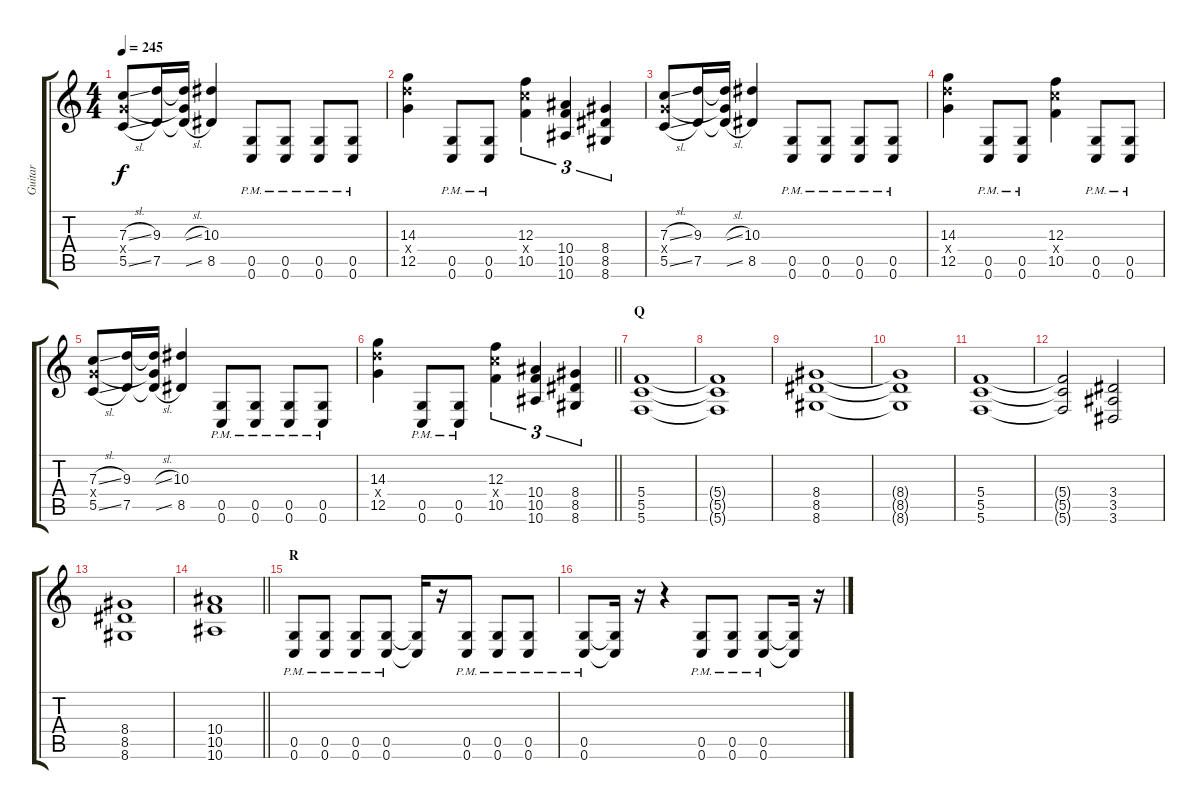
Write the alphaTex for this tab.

\track ("Guitar" "Guitar") {instrument distortionguitar}
\staff {score tabs}
\tuning (D4 A3 F3 C3 G2 C2) {hide}
\ts (4 4)
\tempo 245
\clef g2
\ks c
(7.3{sl} 7.4{x} 5.5{sl}).8{dy f} (9.3 7.5).16 (9.3{sl t} 7.4{t} 7.5{sl t}).16 (10.3 8.5).4 (0.5{pm} 0.6{pm}).8 (0.5{pm} 0.6{pm}).8 (0.5{pm} 0.6{pm}).8 (0.5{pm} 0.6{pm}).8 |
(14.3 14.4{x} 12.5).4 (0.5{pm} 0.6{pm}).8 (0.5{pm} 0.6{pm}).8 (12.3 12.4{x} 10.5).4{tu (3 2)} (10.4 10.5 10.6).4{tu (3 2)} (8.4 8.5 8.6).4{tu (3 2)} |
(7.3{sl} 7.4{x} 5.5{sl}).8 (9.3 7.5).16 (9.3{sl t} 7.4{t} 7.5{sl t}).16 (10.3 8.5).4 (0.5{pm} 0.6{pm}).8 (0.5{pm} 0.6{pm}).8 (0.5{pm} 0.6{pm}).8 (0.5{pm} 0.6{pm}).8 |
(14.3 14.4{x} 12.5).4 (0.5{pm} 0.6{pm}).8 (0.5{pm} 0.6{pm}).8 (12.3 12.4{x} 10.5).4 (0.5{pm} 0.6{pm}).8 (0.5{pm} 0.6{pm}).8 |
(7.3{sl} 7.4{x} 5.5{sl}).8 (9.3 7.5).16 (9.3{sl t} 7.4{t} 7.5{sl t}).16 (10.3 8.5).4 (0.5{pm} 0.6{pm}).8 (0.5{pm} 0.6{pm}).8 (0.5{pm} 0.6{pm}).8 (0.5{pm} 0.6{pm}).8 |
\barLineRight lightlight
(14.3 14.4{x} 12.5).4 (0.5{pm} 0.6{pm}).8 (0.5{pm} 0.6{pm}).8 (12.3 12.4{x} 10.5).4{tu (3 2)} (10.4 10.5 10.6).4{tu (3 2)} (8.4 8.5 8.6).4{tu (3 2)} |
\section ("" "Q")
(5.4 5.5 5.6).1{volume 11} |
(5.4{t} 5.5{t} 5.6{t}).1 |
(8.4 8.5 8.6).1 |
(8.4{t} 8.5{t} 8.6{t}).1 |
(5.4 5.5 5.6).1 |
(5.4{t} 5.5{t} 5.6{t}).2 (3.4 3.5 3.6).2 |
(8.4 8.5 8.6).1 |
\barLineRight lightlight
(10.4 10.5 10.6).1 |
\section ("" "R")
(0.5{pm} 0.6{pm}).8{volume 12} (0.5{pm} 0.6{pm}).8 (0.5{pm} 0.6{pm}).8 (0.5{pm} 0.6{pm}).8 (0.5{t} 0.6{t}).16 r.16 (0.5{pm} 0.6{pm}).8 (0.5{pm} 0.6{pm}).8 (0.5{pm} 0.6{pm}).8 |
(0.5{pm} 0.6{pm}).8 (0.5{t} 0.6{t}).16 r.16 r.4 (0.5{pm} 0.6{pm}).8 (0.5{pm} 0.6{pm}).8 (0.5{pm} 0.6{pm}).8 (0.5{t} 0.6{t}).16 r.16
